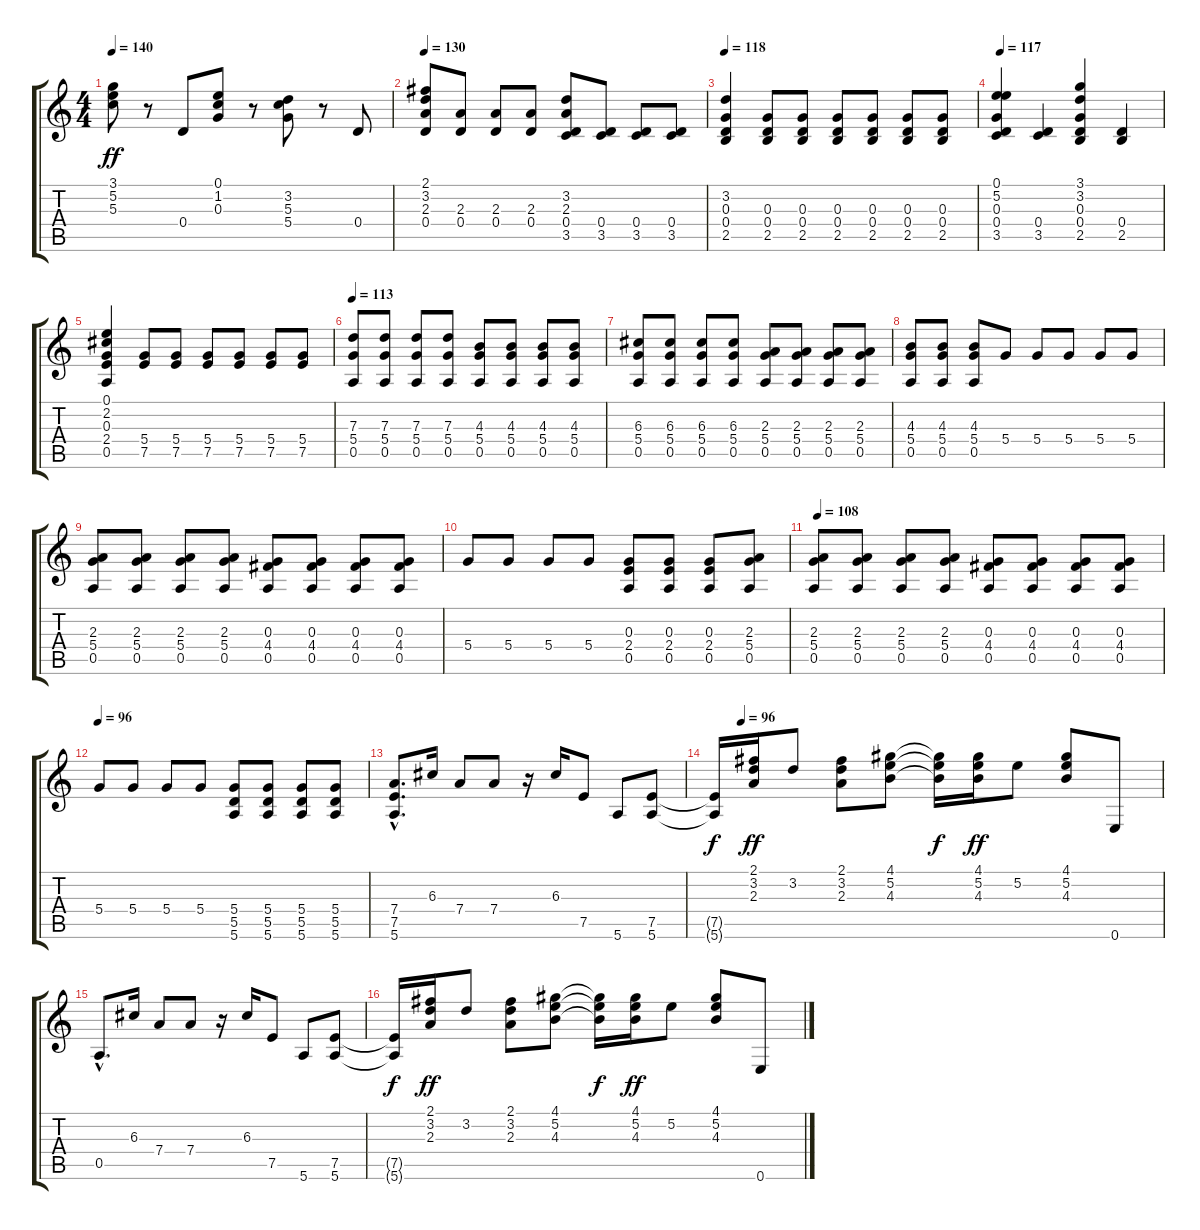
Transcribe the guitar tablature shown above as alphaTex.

\track "" {instrument distortionguitar}
\staff {score tabs}
\tuning (E4 B3 G3 D3 A2 E2) {hide}
\ts (4 4)
\tempo 140
\clef g2
\ks c
(3.1 5.2 5.3).8{dy ff} r.8 0.4.8 (0.1 1.2 0.3).8 r.8 (3.2 5.3 5.4).8 r.8 0.4.8 |
\tempo 130
(2.1 3.2 2.3 0.4).8 (2.3 0.4).8 (2.3 0.4).8 (2.3 0.4).8 (3.2 2.3 0.4 3.5).8 (0.4 3.5).8 (0.4 3.5).8 (0.4 3.5).8 |
\tempo 118
(3.2 0.3 0.4 2.5).4 (0.3 0.4 2.5).8 (0.3 0.4 2.5).8 (0.3 0.4 2.5).8 (0.3 0.4 2.5).8 (0.3 0.4 2.5).8 (0.3 0.4 2.5).8 |
\tempo 117
(0.1 5.2 0.3 0.4 3.5).4 (0.4 3.5).4 (3.1 3.2 0.3 0.4 2.5).4 (0.4 2.5).4 |
(0.1 2.2 0.3 2.4 0.5).4 (5.4 7.5).8 (5.4 7.5).8 (5.4 7.5).8 (5.4 7.5).8 (5.4 7.5).8 (5.4 7.5).8 |
\tempo 113
(7.3 5.4 0.5).8 (7.3 5.4 0.5).8 (7.3 5.4 0.5).8 (7.3 5.4 0.5).8 (4.3 5.4 0.5).8 (4.3 5.4 0.5).8 (4.3 5.4 0.5).8 (4.3 5.4 0.5).8 |
(6.3 5.4 0.5).8 (6.3 5.4 0.5).8 (6.3 5.4 0.5).8 (6.3 5.4 0.5).8 (2.3 5.4 0.5).8 (2.3 5.4 0.5).8 (2.3 5.4 0.5).8 (2.3 5.4 0.5).8 |
(4.3 5.4 0.5).8 (4.3 5.4 0.5).8 (4.3 5.4 0.5).8 5.4.8 5.4.8 5.4.8 5.4.8 5.4.8 |
(2.3 5.4 0.5).8 (2.3 5.4 0.5).8 (2.3 5.4 0.5).8 (2.3 5.4 0.5).8 (0.3 4.4 0.5).8 (0.3 4.4 0.5).8 (0.3 4.4 0.5).8 (0.3 4.4 0.5).8 |
5.4.8 5.4.8 5.4.8 5.4.8 (0.3 2.4 0.5).8 (0.3 2.4 0.5).8 (0.3 2.4 0.5).8 (2.3 5.4 0.5).8 |
\tempo 108
(2.3 5.4 0.5).8 (2.3 5.4 0.5).8 (2.3 5.4 0.5).8 (2.3 5.4 0.5).8 (0.3 4.4 0.5).8 (0.3 4.4 0.5).8 (0.3 4.4 0.5).8 (0.3 4.4 0.5).8 |
\tempo 96
5.4.8 5.4.8 5.4.8 5.4.8 (5.4 5.5 5.6).8 (5.4 5.5 5.6).8 (5.4 5.5 5.6).8 (5.4 5.5 5.6).8 |
(7.4{hac} 7.5{hac} 5.6{hac}).8{d} 6.3.16 7.4.8 7.4.8 r.16 6.3.16 7.5.8 5.6.8 (7.5 5.6).8 |
\tempo (96 0.0625)
(7.5{t} 5.6{t}).16{dy f} (2.1 3.2 2.3).16{dy ff} 3.2.8 (2.1 3.2 2.3).8 (4.1 5.2 4.3).8 (4.1{t} 5.2{t} 4.3{t}).16{dy f} (4.1 5.2 4.3).16{dy ff} 5.2.8 (4.1 5.2 4.3).8 0.6.8 |
0.5{hac}.8{d} 6.3.16 7.4.8 7.4.8 r.16 6.3.16 7.5.8 5.6.8 (7.5 5.6).8 |
(7.5{t} 5.6{t}).16{dy f} (2.1 3.2 2.3).16{dy ff} 3.2.8 (2.1 3.2 2.3).8 (4.1 5.2 4.3).8 (4.1{t} 5.2{t} 4.3{t}).16{dy f} (4.1 5.2 4.3).16{dy ff} 5.2.8 (4.1 5.2 4.3).8 0.6.8
